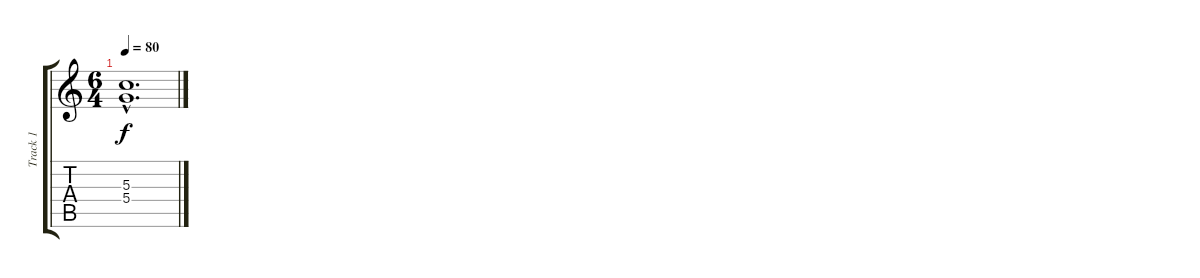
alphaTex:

\track ("Track 1" "Track 1") {instrument acousticguitarsteel}
\staff {score tabs}
\tuning (E4 B3 G3 D3 A2 E2) {hide}
\ts (6 4)
\tempo 80
\clef g2
\ks c
(5.3{hac} 5.4{hac}).1{d dy f}
